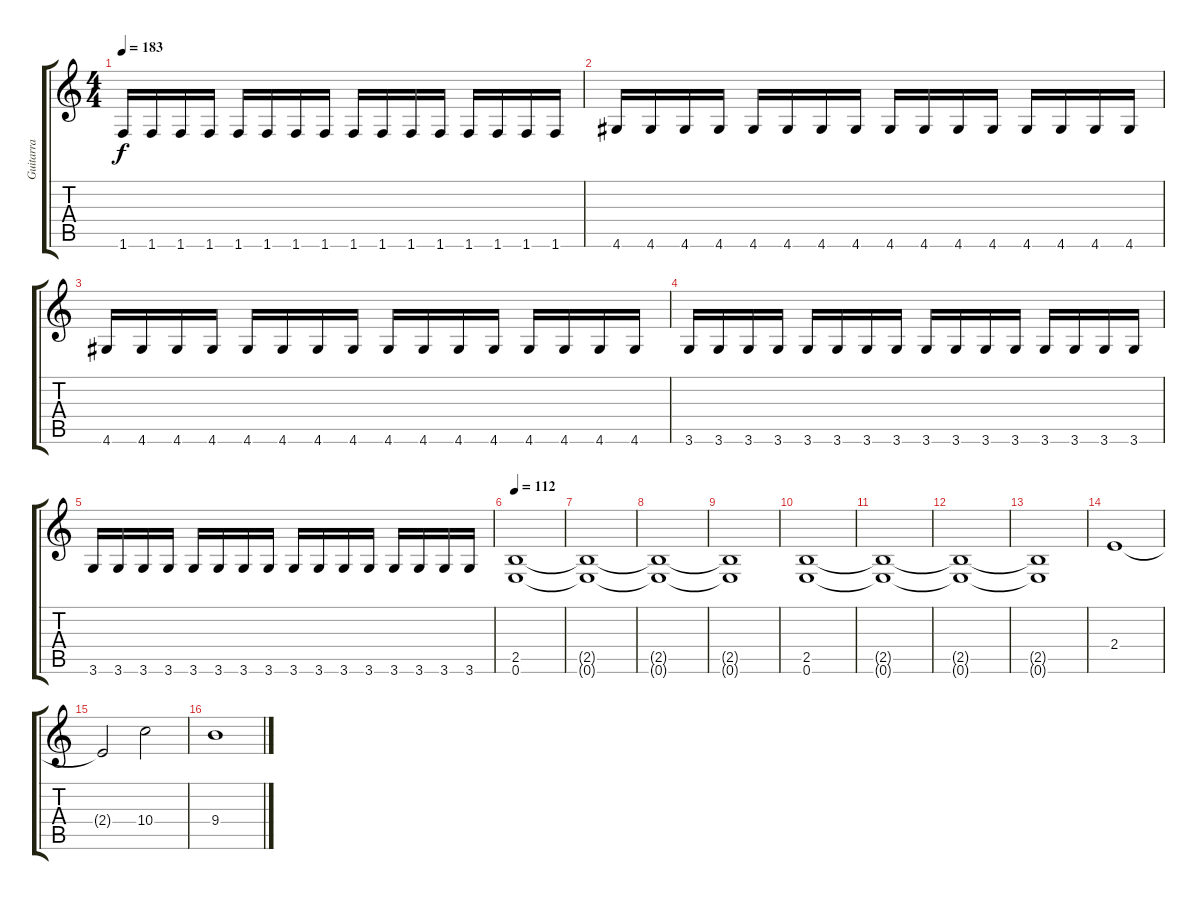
\track ("Guitarra" "Guitarra") {instrument distortionguitar}
\staff {score tabs}
\tuning (E4 B3 G3 D3 A2 E2) {hide}
\ts (4 4)
\tempo 183
\clef g2
\ks c
1.6.16{dy f} 1.6.16 1.6.16 1.6.16 1.6.16 1.6.16 1.6.16 1.6.16 1.6.16 1.6.16 1.6.16 1.6.16 1.6.16 1.6.16 1.6.16 1.6.16 |
4.6.16 4.6.16 4.6.16 4.6.16 4.6.16 4.6.16 4.6.16 4.6.16 4.6.16 4.6.16 4.6.16 4.6.16 4.6.16 4.6.16 4.6.16 4.6.16 |
4.6.16 4.6.16 4.6.16 4.6.16 4.6.16 4.6.16 4.6.16 4.6.16 4.6.16 4.6.16 4.6.16 4.6.16 4.6.16 4.6.16 4.6.16 4.6.16 |
3.6.16 3.6.16 3.6.16 3.6.16 3.6.16 3.6.16 3.6.16 3.6.16 3.6.16 3.6.16 3.6.16 3.6.16 3.6.16 3.6.16 3.6.16 3.6.16 |
3.6.16 3.6.16 3.6.16 3.6.16 3.6.16 3.6.16 3.6.16 3.6.16 3.6.16 3.6.16 3.6.16 3.6.16 3.6.16 3.6.16 3.6.16 3.6.16 |
\tempo 112
(2.5 0.6).1 |
(2.5{t} 0.6{t}).1 |
(2.5{t} 0.6{t}).1 |
(2.5{t} 0.6{t}).1 |
(2.5 0.6).1 |
(2.5{t} 0.6{t}).1 |
(2.5{t} 0.6{t}).1 |
(2.5{t} 0.6{t}).1 |
2.4.1 |
2.4{t}.2 10.4.2 |
9.4.1
